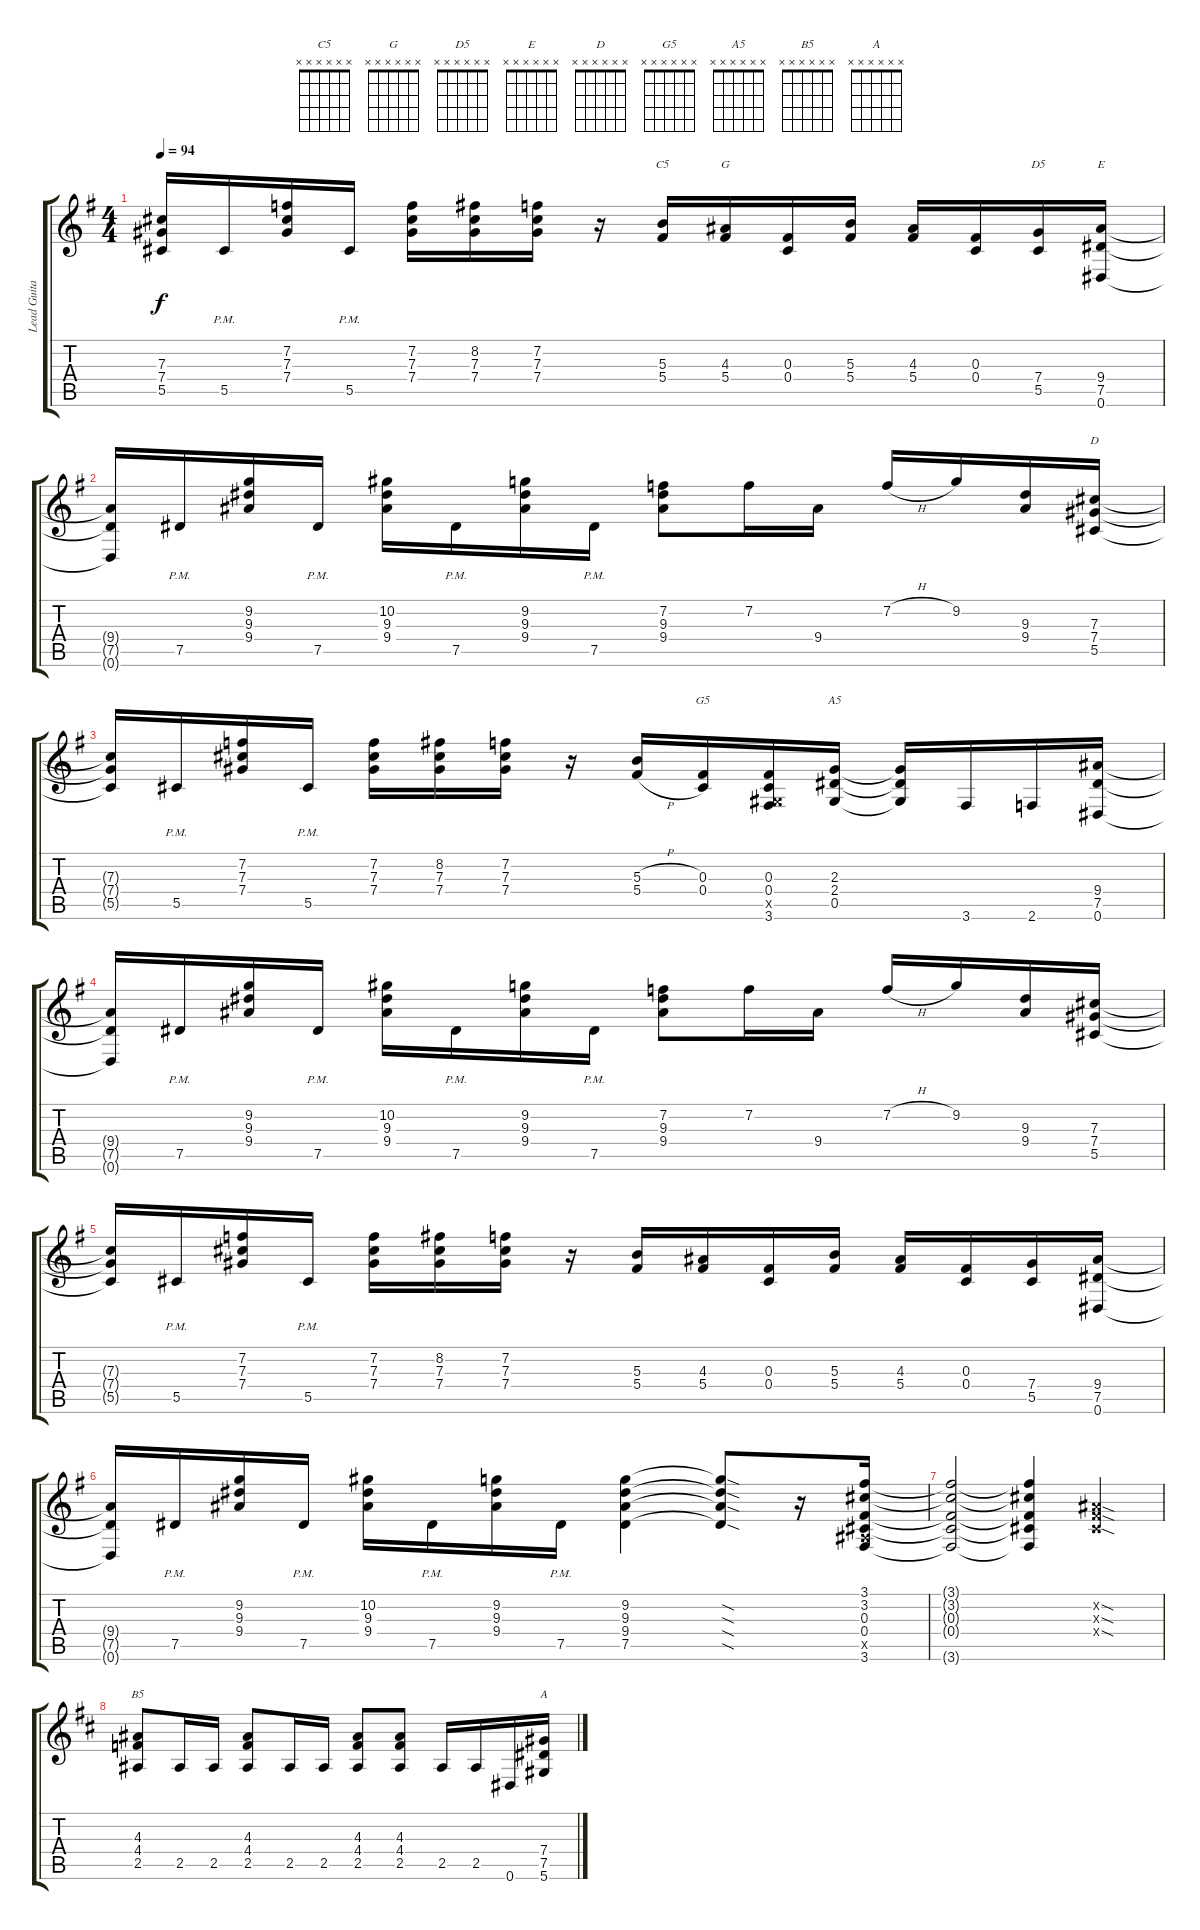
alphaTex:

\track ("Lead Guitar" "Lead Guita") {instrument overdrivenguitar}
\staff {score tabs}
\tuning (Eb4 Bb3 Gb3 Db3 Ab2 Eb2) {hide}
\chord ("C5" x x x x x x)
\chord ("G" x x x x x x)
\chord ("D5" x x x x x x)
\chord ("E" x x x x x x)
\chord ("D" x x x x x x)
\chord ("G5" x x x x x x)
\chord ("A5" x x x x x x)
\chord ("B5" x x x x x x)
\chord ("A" x x x x x x)
\ts (4 4)
\tempo 94
\clef g2
\ks g
(7.3{t} 7.4{t} 5.5{t}).16{dy f} 5.5{pm}.16 (7.2 7.3 7.4).16 5.5{pm}.16 (7.2 7.3 7.4).16 (8.2 7.3 7.4).16 (7.2 7.3 7.4).16 r.16 (5.3 5.4).16{ch "C5"} (4.3 5.4).16{ch "G"} (0.3 0.4).16 (5.3 5.4).16 (4.3 5.4).16 (0.3 0.4).16 (7.4 5.5).16{ch "D5"} (9.4 7.5 0.6).16{ch "E"} |
(9.4{t} 7.5{t} 0.6{t}).16 7.5{pm}.16 (9.2 9.3 9.4).16 7.5{pm}.16 (10.2 9.3 9.4).16 7.5{pm}.16 (9.2 9.3 9.4).16 7.5{pm}.16 (7.2 9.3 9.4).8 7.2.16 9.4.16 7.2{h}.16 9.2.16 (9.3 9.4).16 (7.3 7.4 5.5).16{ch "D"} |
(7.3{t} 7.4{t} 5.5{t}).16 5.5{pm}.16 (7.2 7.3 7.4).16 5.5{pm}.16 (7.2 7.3 7.4).16 (8.2 7.3 7.4).16 (7.2 7.3 7.4).16 r.16 (5.3{h} 5.4{h}).16 (0.3 0.4).16{ch "G5"} (0.3 0.4 0.5{x} 3.6).16 (2.3 2.4 0.5).16{ch "A5"} (2.3{t} 2.4{t} 0.5{t}).16 3.6.16 2.6.16 (9.4 7.5 0.6).16 |
(9.4{t} 7.5{t} 0.6{t}).16 7.5{pm}.16 (9.2 9.3 9.4).16 7.5{pm}.16 (10.2 9.3 9.4).16 7.5{pm}.16 (9.2 9.3 9.4).16 7.5{pm}.16 (7.2 9.3 9.4).8 7.2.16 9.4.16 7.2{h}.16 9.2.16 (9.3 9.4).16 (7.3 7.4 5.5).16 |
(7.3{t} 7.4{t} 5.5{t}).16 5.5{pm}.16 (7.2 7.3 7.4).16 5.5{pm}.16 (7.2 7.3 7.4).16 (8.2 7.3 7.4).16 (7.2 7.3 7.4).16 r.16 (5.3 5.4).16 (4.3 5.4).16 (0.3 0.4).16 (5.3 5.4).16 (4.3 5.4).16 (0.3 0.4).16 (7.4 5.5).16 (9.4 7.5 0.6).16 |
(9.4{t} 7.5{t} 0.6{t}).16 7.5{pm}.16 (9.2 9.3 9.4).16 7.5{pm}.16 (10.2 9.3 9.4).16 7.5{pm}.16 (9.2 9.3 9.4).16 7.5{pm}.16 (9.2 9.3 9.4 7.5).4 (9.2{sod t} 9.3{sod t} 9.4{sod t} 7.5{sod t}).8 r.16 (3.1 3.2 0.3 0.4 2.5{x} 3.6).16 |
(3.1{t} 3.2{t} 0.3{t} 0.4{t} 3.6{t}).2 (3.1{t} 3.2{t} 0.3{t} 0.4{t} 3.6{t}).4 (0.2{sod x} 0.3{sod x} 0.4{sod x}).4 |
\ks d
(4.3 4.4 2.5).8{ch "B5"} 2.5.16 2.5.16 (4.3 4.4 2.5).8 2.5.16 2.5.16 (4.3 4.4 2.5).8 (4.3 4.4 2.5).8 2.5.16 2.5.16 0.6.16 (7.4 7.5 5.6).16{ch "A"}
